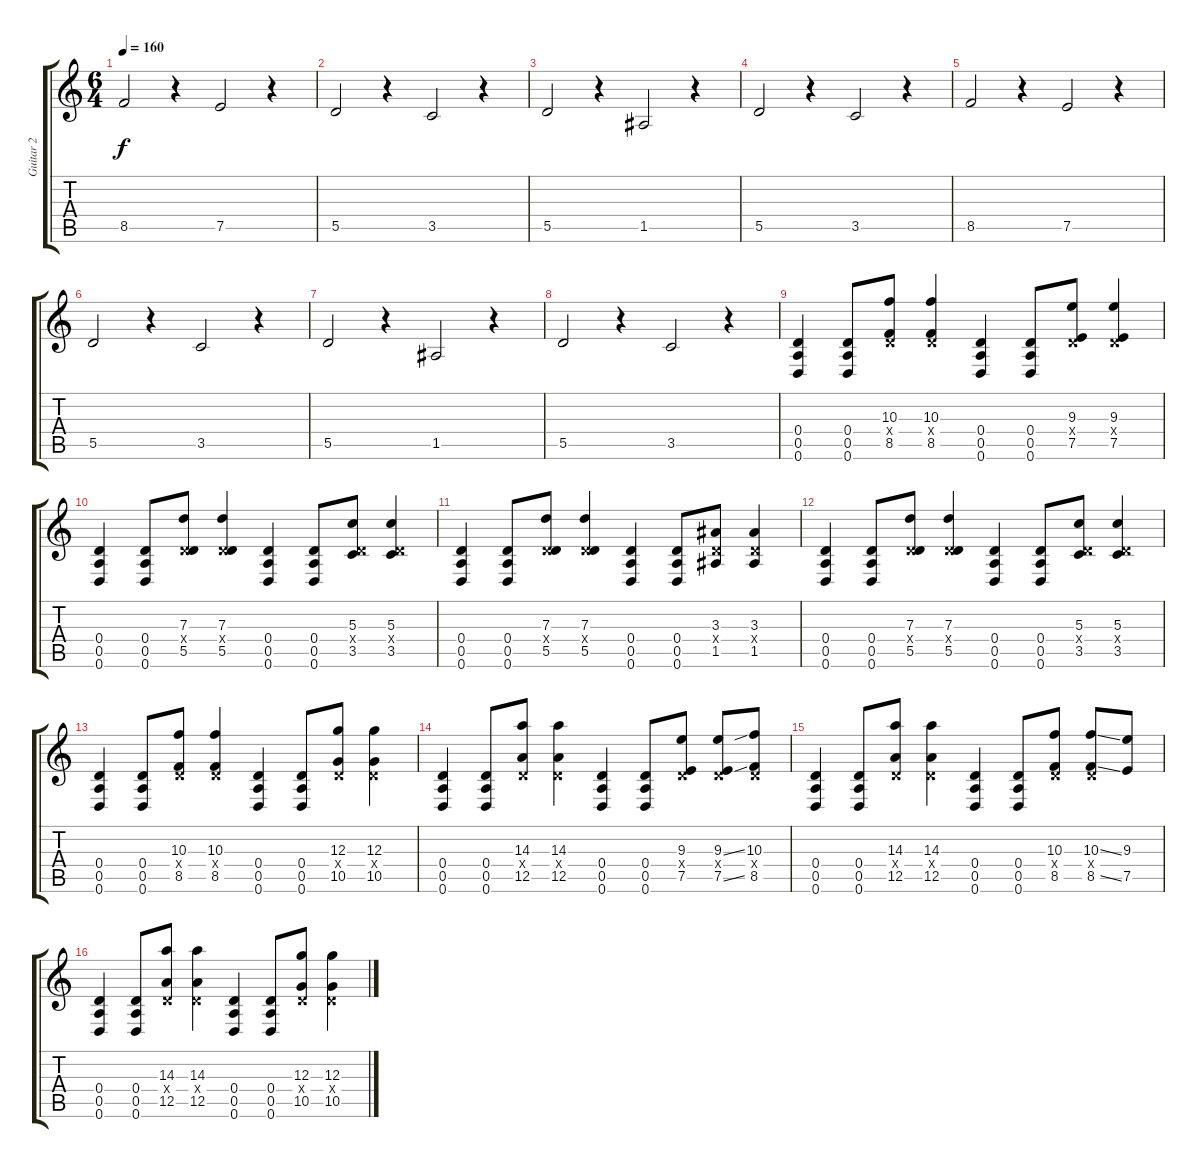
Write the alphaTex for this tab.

\track ("Guitar 2" "Guitar 2") {instrument overdrivenguitar}
\staff {score tabs}
\tuning (E4 B3 G3 D3 A2 D2) {hide}
\ts (6 4)
\tempo 160
\clef g2
\ks c
8.5.2{dy f volume 15} r.4{volume 10} 7.5.2{volume 15} r.4{volume 10} |
5.5.2{volume 15} r.4{volume 10} 3.5.2{volume 15} r.4{volume 10} |
5.5.2{volume 15} r.4{volume 10} 1.5.2{volume 15} r.4{volume 10} |
5.5.2{volume 15} r.4{volume 10} 3.5.2{volume 15} r.4{volume 10} |
8.5.2{volume 15} r.4{volume 10} 7.5.2{volume 15} r.4{volume 10} |
5.5.2{volume 15} r.4{volume 10} 3.5.2{volume 15} r.4{volume 10} |
5.5.2{volume 15} r.4{volume 10} 1.5.2{volume 15} r.4{volume 10} |
5.5.2{volume 15} r.4{volume 10} 3.5.2{volume 15} r.4{volume 15} |
(0.4 0.5 0.6).4 (0.4 0.5 0.6).8 (10.3 0.4{x} 8.5).8 (10.3 0.4{x} 8.5).4 (0.4 0.5 0.6).4 (0.4 0.5 0.6).8 (9.3 0.4{x} 7.5).8 (9.3 0.4{x} 7.5).4 |
(0.4 0.5 0.6).4 (0.4 0.5 0.6).8 (7.3 0.4{x} 5.5).8 (7.3 0.4{x} 5.5).4 (0.4 0.5 0.6).4 (0.4 0.5 0.6).8 (5.3 0.4{x} 3.5).8 (5.3 0.4{x} 3.5).4 |
(0.4 0.5 0.6).4 (0.4 0.5 0.6).8 (7.3 0.4{x} 5.5).8 (7.3 0.4{x} 5.5).4 (0.4 0.5 0.6).4 (0.4 0.5 0.6).8 (3.3 0.4{x} 1.5).8 (3.3 0.4{x} 1.5).4 |
(0.4 0.5 0.6).4 (0.4 0.5 0.6).8 (7.3 0.4{x} 5.5).8 (7.3 0.4{x} 5.5).4 (0.4 0.5 0.6).4 (0.4 0.5 0.6).8 (5.3 0.4{x} 3.5).8 (5.3 0.4{x} 3.5).4 |
(0.4 0.5 0.6).4 (0.4 0.5 0.6).8 (10.3 0.4{x} 8.5).8 (10.3 0.4{x} 8.5).4 (0.4 0.5 0.6).4 (0.4 0.5 0.6).8 (12.3 0.4{x} 10.5).8 (12.3 0.4{x} 10.5).4 |
(0.4 0.5 0.6).4 (0.4 0.5 0.6).8 (14.3 0.4{x} 12.5).8 (14.3 0.4{x} 12.5).4 (0.4 0.5 0.6).4 (0.4 0.5 0.6).8 (9.3 0.4{x} 7.5).8 (9.3{ss} 0.4{x} 7.5{ss}).8 (10.3 0.4{x} 8.5).8 |
(0.4 0.5 0.6).4 (0.4 0.5 0.6).8 (14.3 0.4{x} 12.5).8 (14.3 0.4{x} 12.5).4 (0.4 0.5 0.6).4 (0.4 0.5 0.6).8 (10.3 0.4{x} 8.5).8 (10.3{ss} 0.4{x} 8.5{ss}).8 (9.3 7.5).8 |
(0.4 0.5 0.6).4 (0.4 0.5 0.6).8 (14.3 0.4{x} 12.5).8 (14.3 0.4{x} 12.5).4 (0.4 0.5 0.6).4 (0.4 0.5 0.6).8 (12.3 0.4{x} 10.5).8 (12.3 0.4{x} 10.5).4
